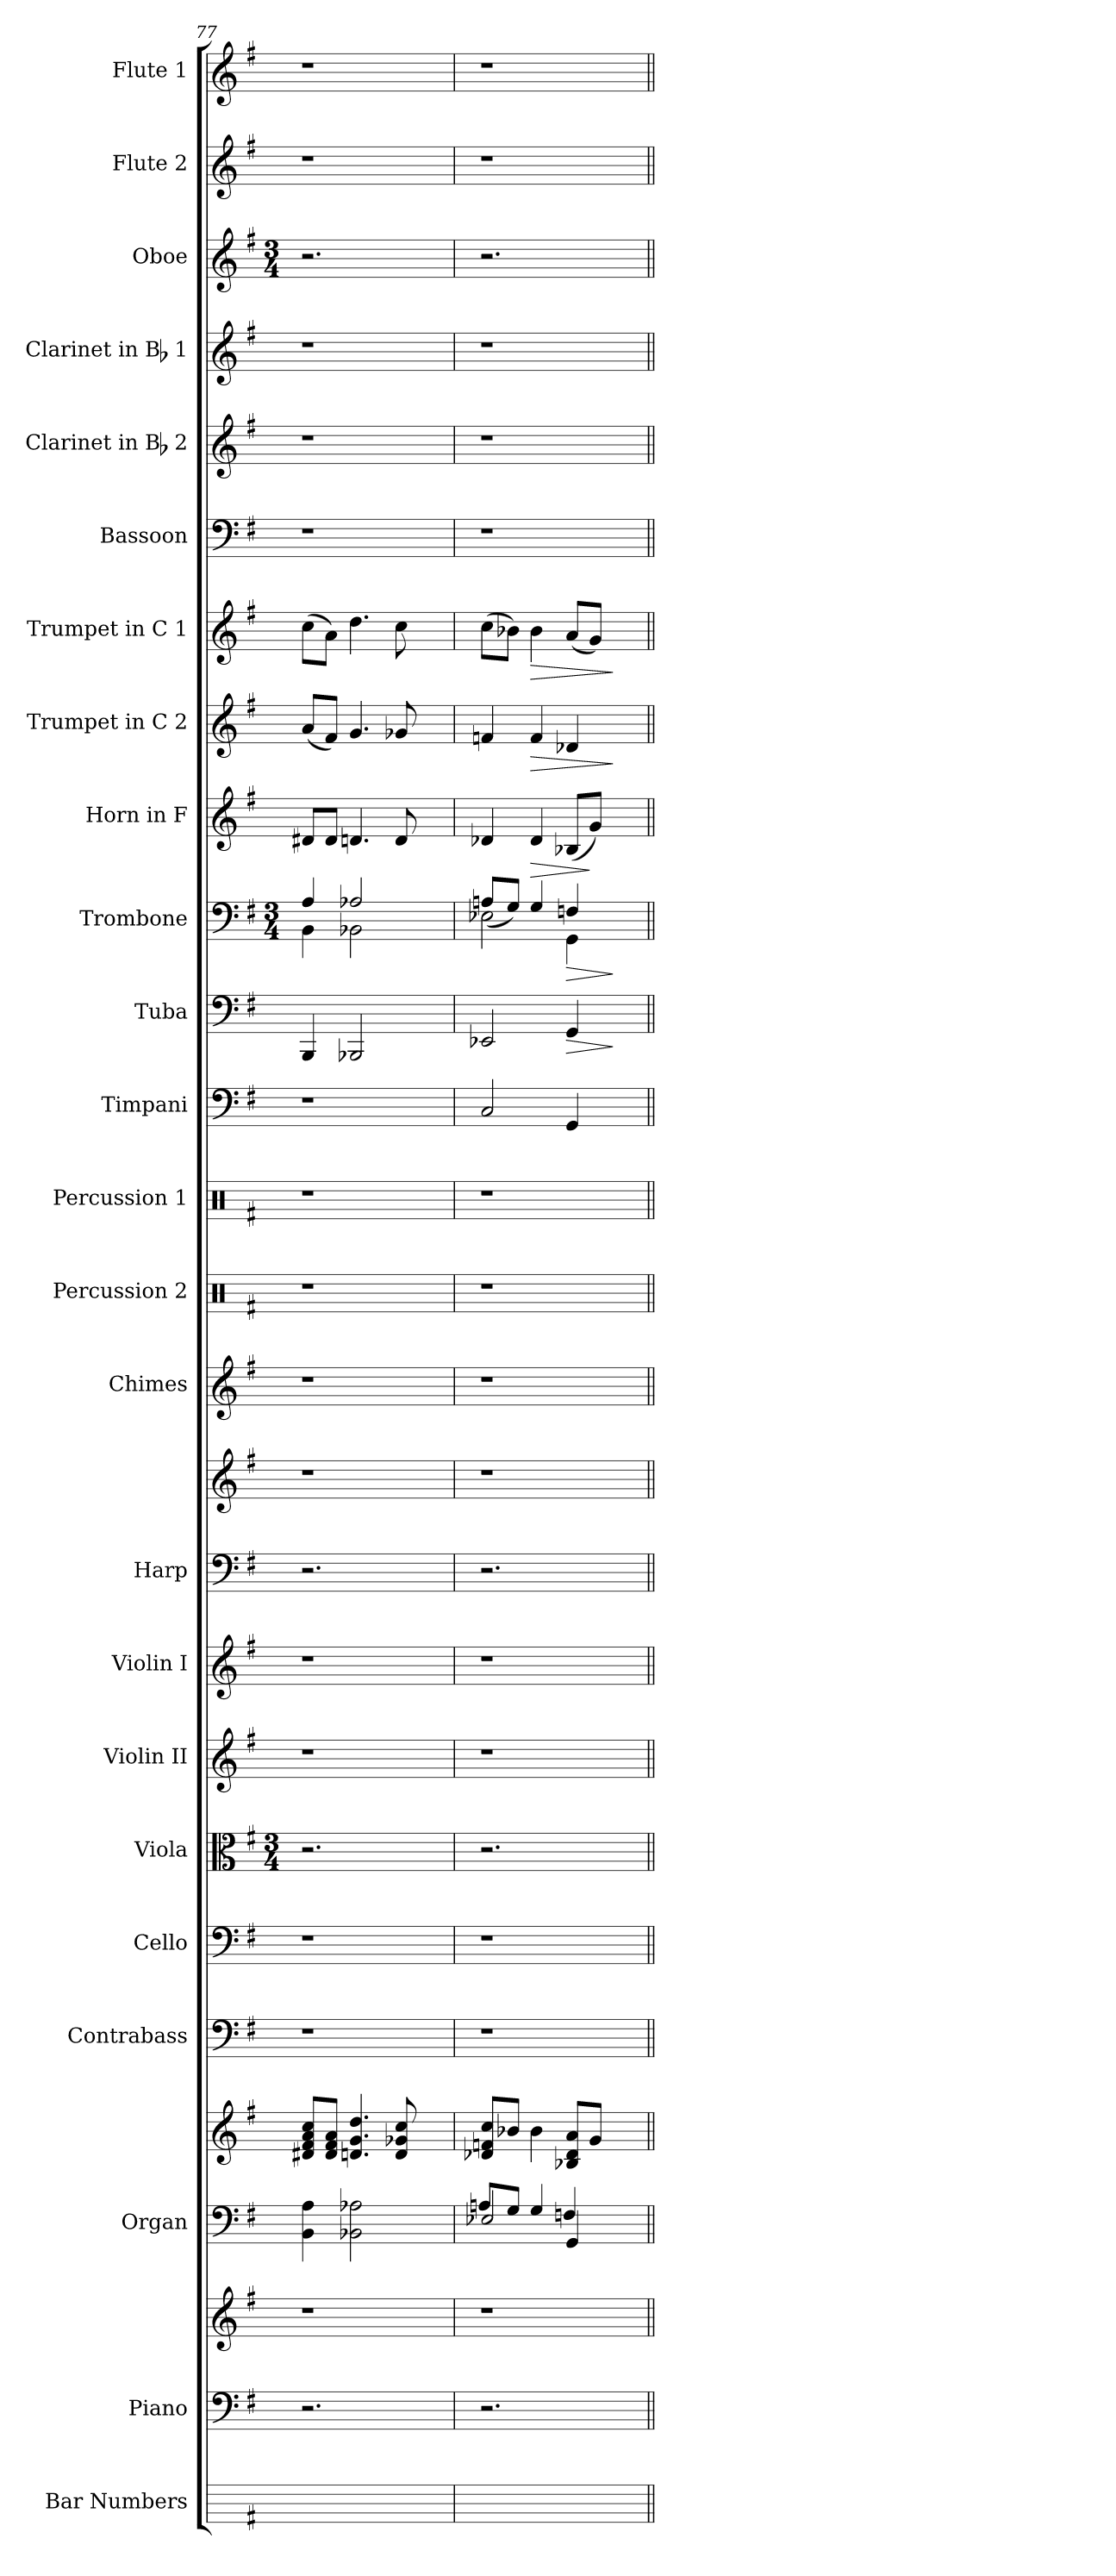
**kern	**kern	**kern	**kern	**kern	**kern	**kern	**kern	**kern	**kern	**kern	**kern	**kern	**kern	**kern	**kern	**kern	**dynam	**kern	**dynam	**kern	**dynam	**kern	**dynam	**kern	**dynam	**kern	**kern	**kern	**kern	**kern	**kern
*part24	*part23	*part23	*part22	*part22	*part21	*part20	*part19	*part18	*part17	*part16	*part16	*part15	*part14	*part13	*part12	*part11	*part11	*part10	*part10	*part9	*part9	*part8	*part8	*part7	*part7	*part6	*part5	*part4	*part3	*part2	*part1
*staff27	*staff26	*staff25	*staff24	*staff23	*staff22	*staff21	*staff20	*staff19	*staff18	*staff17	*staff16	*staff15	*staff14	*staff13	*staff12	*staff11	*staff11	*staff10	*staff10	*staff9	*staff9	*staff8	*staff8	*staff7	*staff7	*staff6	*staff5	*staff4	*staff3	*staff2	*staff1
*I"Bar Numbers	*I"Piano	*	*I"Organ	*	*I"Contrabass	*I"Cello	*I"Viola	*I"Violin II	*I"Violin I	*I"Harp	*	*I"Chimes	*I"Percussion 2	*I"Percussion 1	*I"Timpani	*I"Tuba	*	*I"Trombone	*	*I"Horn in F	*	*I"Trumpet in C 2	*	*I"Trumpet in C 1	*	*I"Bassoon	*I"Clarinet in Bb 2	*I"Clarinet in Bb 1	*I"Oboe	*I"Flute 2	*I"Flute 1
*	*I'Pno.	*	*I'Org.	*	*I'Cb.	*	*I'Vla.	*I'Vln. II	*I'Vln. I	*I'Hp.	*	*I'Chm.	*I'Perc. 2	*I'Perc. 1	*I'Timp.	*I'Tuba	*	*I'Tbn.	*	*	*	*I'Tpt 2	*	*I'Tpt 1	*	*I'Bsn.	*I'Cl 2	*I'Cl 1	*I'Ob.	*I'Fl 2	*I'Fl 1
*	*clefF4	*clefG2	*clefF4	*clefG2	*clefF4	*clefF4	*clefC3	*clefG2	*clefG2	*clefF4	*clefG2	*clefG2	*clefX	*clefX	*clefF4	*clefF4	*	*clefF4	*	*clefG2	*	*clefG2	*	*clefG2	*	*clefF4	*clefG2	*clefG2	*clefG2	*clefG2	*clefG2
*	*	*	*	*	*ITrd7c12	*	*	*	*	*	*	*	*	*	*	*	*	*	*	*	*	*	*	*	*	*	*	*	*	*	*
*k[f#]	*k[f#]	*k[f#]	*k[f#]	*k[f#]	*k[f#]	*k[f#]	*k[f#]	*k[f#]	*k[f#]	*k[f#]	*k[f#]	*k[f#]	*k[f#]	*k[f#]	*k[f#]	*k[f#]	*	*k[f#]	*	*k[f#]	*	*k[f#]	*	*k[f#]	*	*k[f#]	*k[f#]	*k[f#]	*k[f#]	*k[f#]	*k[f#]
*G:	*G:	*G:	*G:	*G:	*G:	*G:	*G:	*G:	*G:	*G:	*G:	*G:	*G:	*G:	*G:	*G:	*	*G:	*	*G:	*	*G:	*	*G:	*	*G:	*G:	*G:	*G:	*G:	*G:
*	*	*	*	*	*	*	*M3/4	*	*	*	*	*	*	*	*	*	*	*M3/4	*	*	*	*	*	*	*	*	*	*	*M3/4	*	*
=77	=77	=77	=77	=77	=77	=77	=77	=77	=77	=77	=77	=77	=77	=77	=77	=77	=77	=77	=77	=77	=77	=77	=77	=77	=77	=77	=77	=77	=77	=77	=77
*	*	*	*	*	*	*	*	*	*	*	*	*	*	*	*	*	*	*^	*	*	*	*	*	*	*	*	*	*	*	*	*
1ryy	2.r	1r	4BB\ 4A\	8d#X/ 8f#/ 8a/ 8cc/L	1r	1r	2.r	1r	1r	2.r	1r	1r	1r	1r	1r	4BBB/	.	4BB\	4A/	.	8d#X/L	.	(<8a/L	.	(>8cc\L	.	1r	1r	1r	2.r	1r	1r
.	.	.	.	8d#/ 8f#/ 8a/J	.	.	.	.	.	.	.	.	.	.	.	.	.	.	.	.	8d#/J	.	8f#/J)	.	8a\J)	.	.	.	.	.	.	.
.	.	.	2BB-X\ 2A-X\	4.dn/ 4.g/ 4.dd/	.	.	.	.	.	.	.	.	.	.	.	2BBB-X/	.	2BB-X\	2A-X/	.	4.dn/	.	4.g/	.	4.dd\	.	.	.	.	.	.	.
.	.	.	.	8d/ 8g-X/ 8cc/	.	.	.	.	.	.	.	.	.	.	.	.	.	.	.	.	8d/	.	8g-X/	.	8cc\	.	.	.	.	.	.	.
.	4ryy	.	4ryy	4ryy	.	.	4ryy	.	.	4ryy	.	.	.	.	.	4ryy	.	4ryy	4ryy	.	4ryy	.	4ryy	.	4ryy	.	.	.	.	4ryy	.	.
=78	=78	=78	=78	=78	=78	=78	=78	=78	=78	=78	=78	=78	=78	=78	=78	=78	=78	=78	=78	=78	=78	=78	=78	=78	=78	=78	=78	=78	=78	=78	=78	=78
*	*	*	*^	*	*	*	*	*	*	*	*	*	*	*	*	*	*	*	*	*	*	*	*	*	*	*	*	*	*	*	*	*
1ryy	2.r	1r	2E-X/	8Ani/L	8d-X/ 8fn/ 8cc/L	1r	1r	2.r	1r	1r	2.r	1r	1r	1r	1r	2C/	2EE-X/	.	2E-X\	(>8Ani/L	.	4d-X/	.	4fn/	.	(>8cc\L	.	1r	1r	1r	2.r	1r	1r
.	.	.	.	8G/J	8b-X/J	.	.	.	.	.	.	.	.	.	.	.	.	.	.	8G/J)	.	.	.	.	.	8b-X\J)	.	.	.	.	.	.	.
!	!	!	!	!	!	!	!	!	!	!	!	!	!	!	!	!	!	!	!	!	!	!	!LO:HP:b	!	!LO:HP:b	!	!LO:HP:b	!	!	!	!	!	!
.	.	.	.	4G/	4b-\	.	.	.	.	.	.	.	.	.	.	.	.	.	.	4G/	.	4d-/	>	4f/	>	4b-\	>	.	.	.	.	.	.
!	!	!	!	!	!	!	!	!	!	!	!	!	!	!	!	!	!	!LO:HP:b	!	!	!LO:HP:b	!	!	!	!	!	!	!	!	!	!	!	!
.	.	.	4GG/	4Fn/	8B-X/ 8d-i/ 8a/L	.	.	.	.	.	.	.	.	.	.	4GG/	4GG/	>	4GG\	4Fn/	>	(<8B-X/L	.	4d-i/	.	(<8a/L	.	.	.	.	.	.	.
.	.	.	.	.	8g/J	.	.	.	.	.	.	.	.	.	.	.	.	.	.	.	.	8g/J)	]	.	.	8g/J)	.	.	.	.	.	.	.
.	4ryy	.	4ryy	4ryy	4ryy	.	.	4ryy	.	.	4ryy	.	.	.	.	4ryy	4ryy	]	4ryy	4ryy	]	4ryy	.	4ryy	]	4ryy	]	.	.	.	4ryy	.	.
*	*	*	*v	*v	*	*	*	*	*	*	*	*	*	*	*	*	*	*	*v	*v	*	*	*	*	*	*	*	*	*	*	*	*	*
=||	=||	=||	=||	=||	=||	=||	=||	=||	=||	=||	=||	=||	=||	=||	=||	=||	=||	=||	=||	=||	=||	=||	=||	=||	=||	=||	=||	=||	=||	=||	=||
*-	*-	*-	*-	*-	*-	*-	*-	*-	*-	*-	*-	*-	*-	*-	*-	*-	*-	*-	*-	*-	*-	*-	*-	*-	*-	*-	*-	*-	*-	*-	*-
